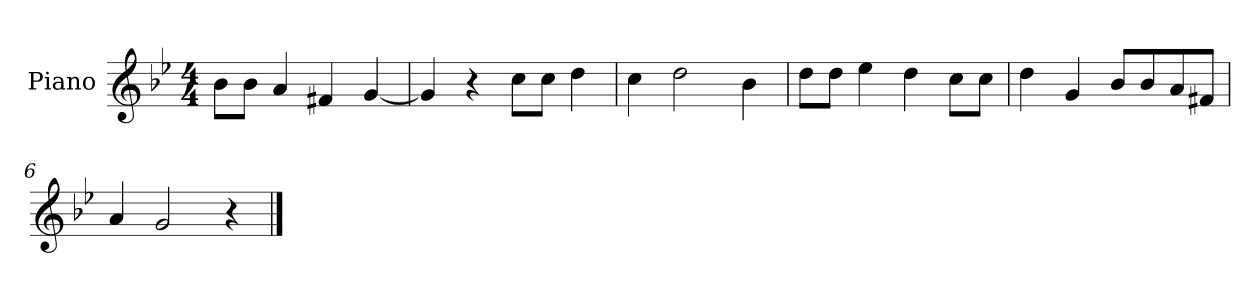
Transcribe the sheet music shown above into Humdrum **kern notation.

**kern
*part1
*staff1
*I"Piano
*I'P-no
*clefG2
*k[b-e-]
*M4/4
*MM90
=1
8b-\L
8b-\J
4a/
4f#X/
[4g/
=2
4g/]
4r
8cc\L
8cc\J
4dd\
=3
4cc\
2dd\
4b-\
=4
8dd\L
8dd\J
4ee-\
4dd\
8cc\L
8cc\J
=5
4dd\
4g/
8b-/L
8b-/
8a/
8f#X/J
=6
4a/
2g/
4r
==
*-
